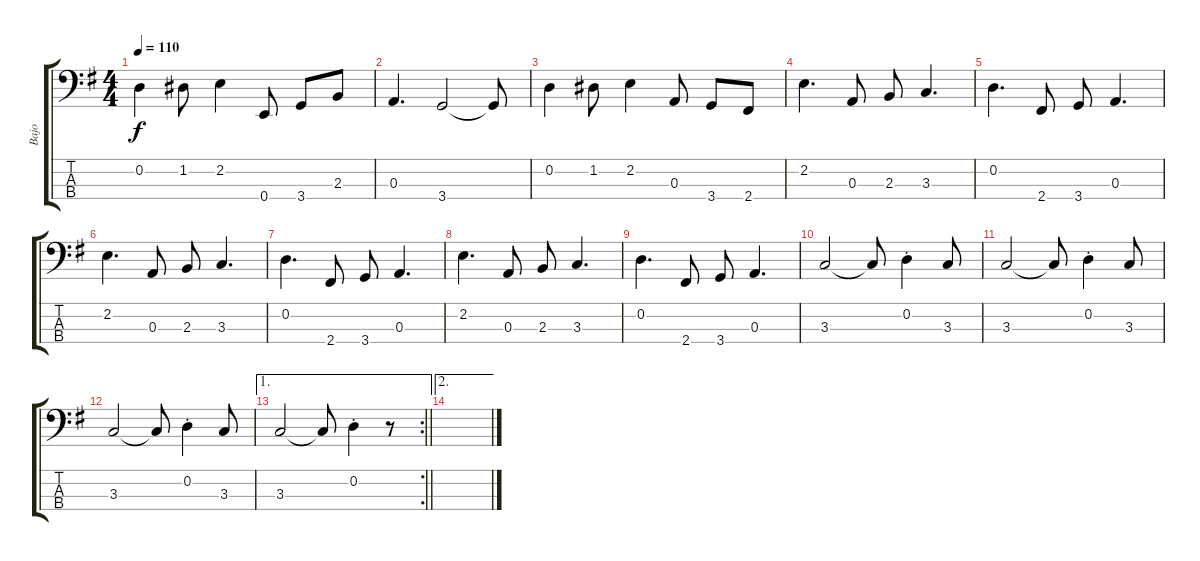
\track ("Bajo" "Bajo") {instrument electricbassfinger}
\staff {score tabs}
\tuning (G2 D2 A1 E1) {hide}
\ts (4 4)
\tempo 110
\clef f4
\ks eminor
0.2.4{dy f} 1.2.8 2.2.4 0.4.8 3.4.8 2.3.8 |
0.3.4{d} 3.4.2 3.4{t}.8 |
0.2.4 1.2.8 2.2.4 0.3.8 3.4.8 2.4.8 |
2.2.4{d} 0.3.8 2.3.8 3.3.4{d} |
0.2.4{d} 2.4.8 3.4.8 0.3.4{d} |
2.2.4{d} 0.3.8 2.3.8 3.3.4{d} |
0.2.4{d} 2.4.8 3.4.8 0.3.4{d} |
2.2.4{d} 0.3.8 2.3.8 3.3.4{d} |
0.2.4{d} 2.4.8 3.4.8 0.3.4{d} |
3.3.2 3.3{t}.8 0.2{st}.4 3.3.8 |
3.3.2 3.3{t}.8 0.2{st}.4 3.3.8 |
3.3.2 3.3{t}.8 0.2{st}.4 3.3.8 |
\ae 1
\rc 2
\barLineRight lightlight
3.3.2 3.3{t}.8 0.2{st}.4 r.8 |
\ae 2
